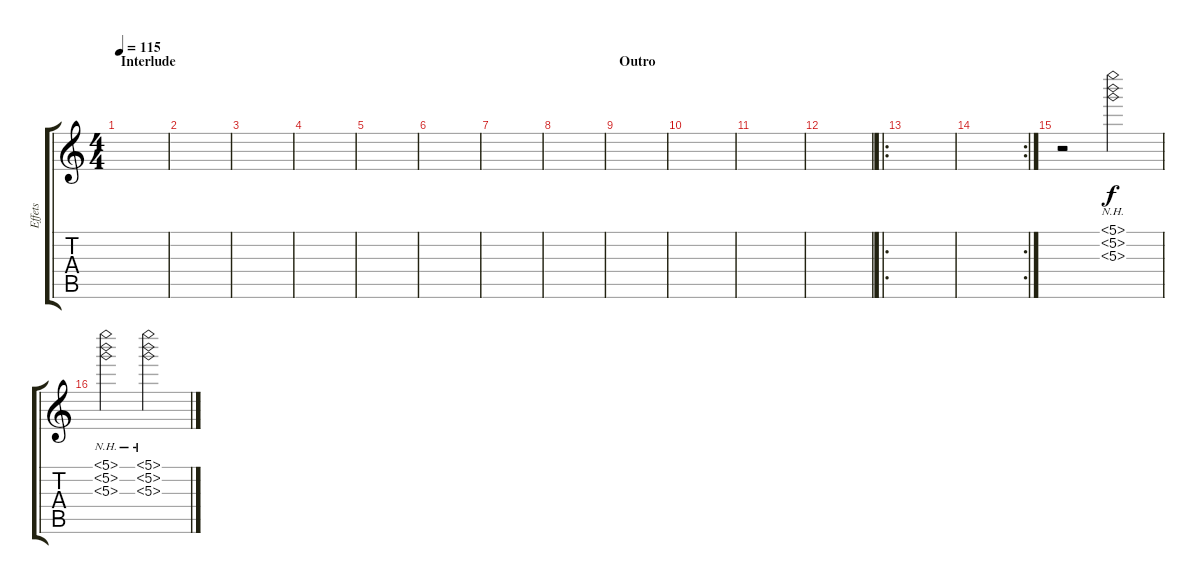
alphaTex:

\track ("Effets" "Effets") {instrument overdrivenguitar}
\staff {score tabs}
\tuning (E4 B3 G3 D3 A2 E2) {hide}
\ts (4 4)
\section ("" "Interlude")
\tempo 115
\clef g2
\ks c
|
|
|
|
|
|
|
|
\section ("" "Outro")
|
|
|
|
\ro
|
\rc 2
|
r.2 (5.1{nh} 5.2{nh} 5.3{nh}).2 |
(5.1{nh} 5.2{nh} 5.3{nh}).2 (5.1{nh} 5.2{nh} 5.3{nh}).2
